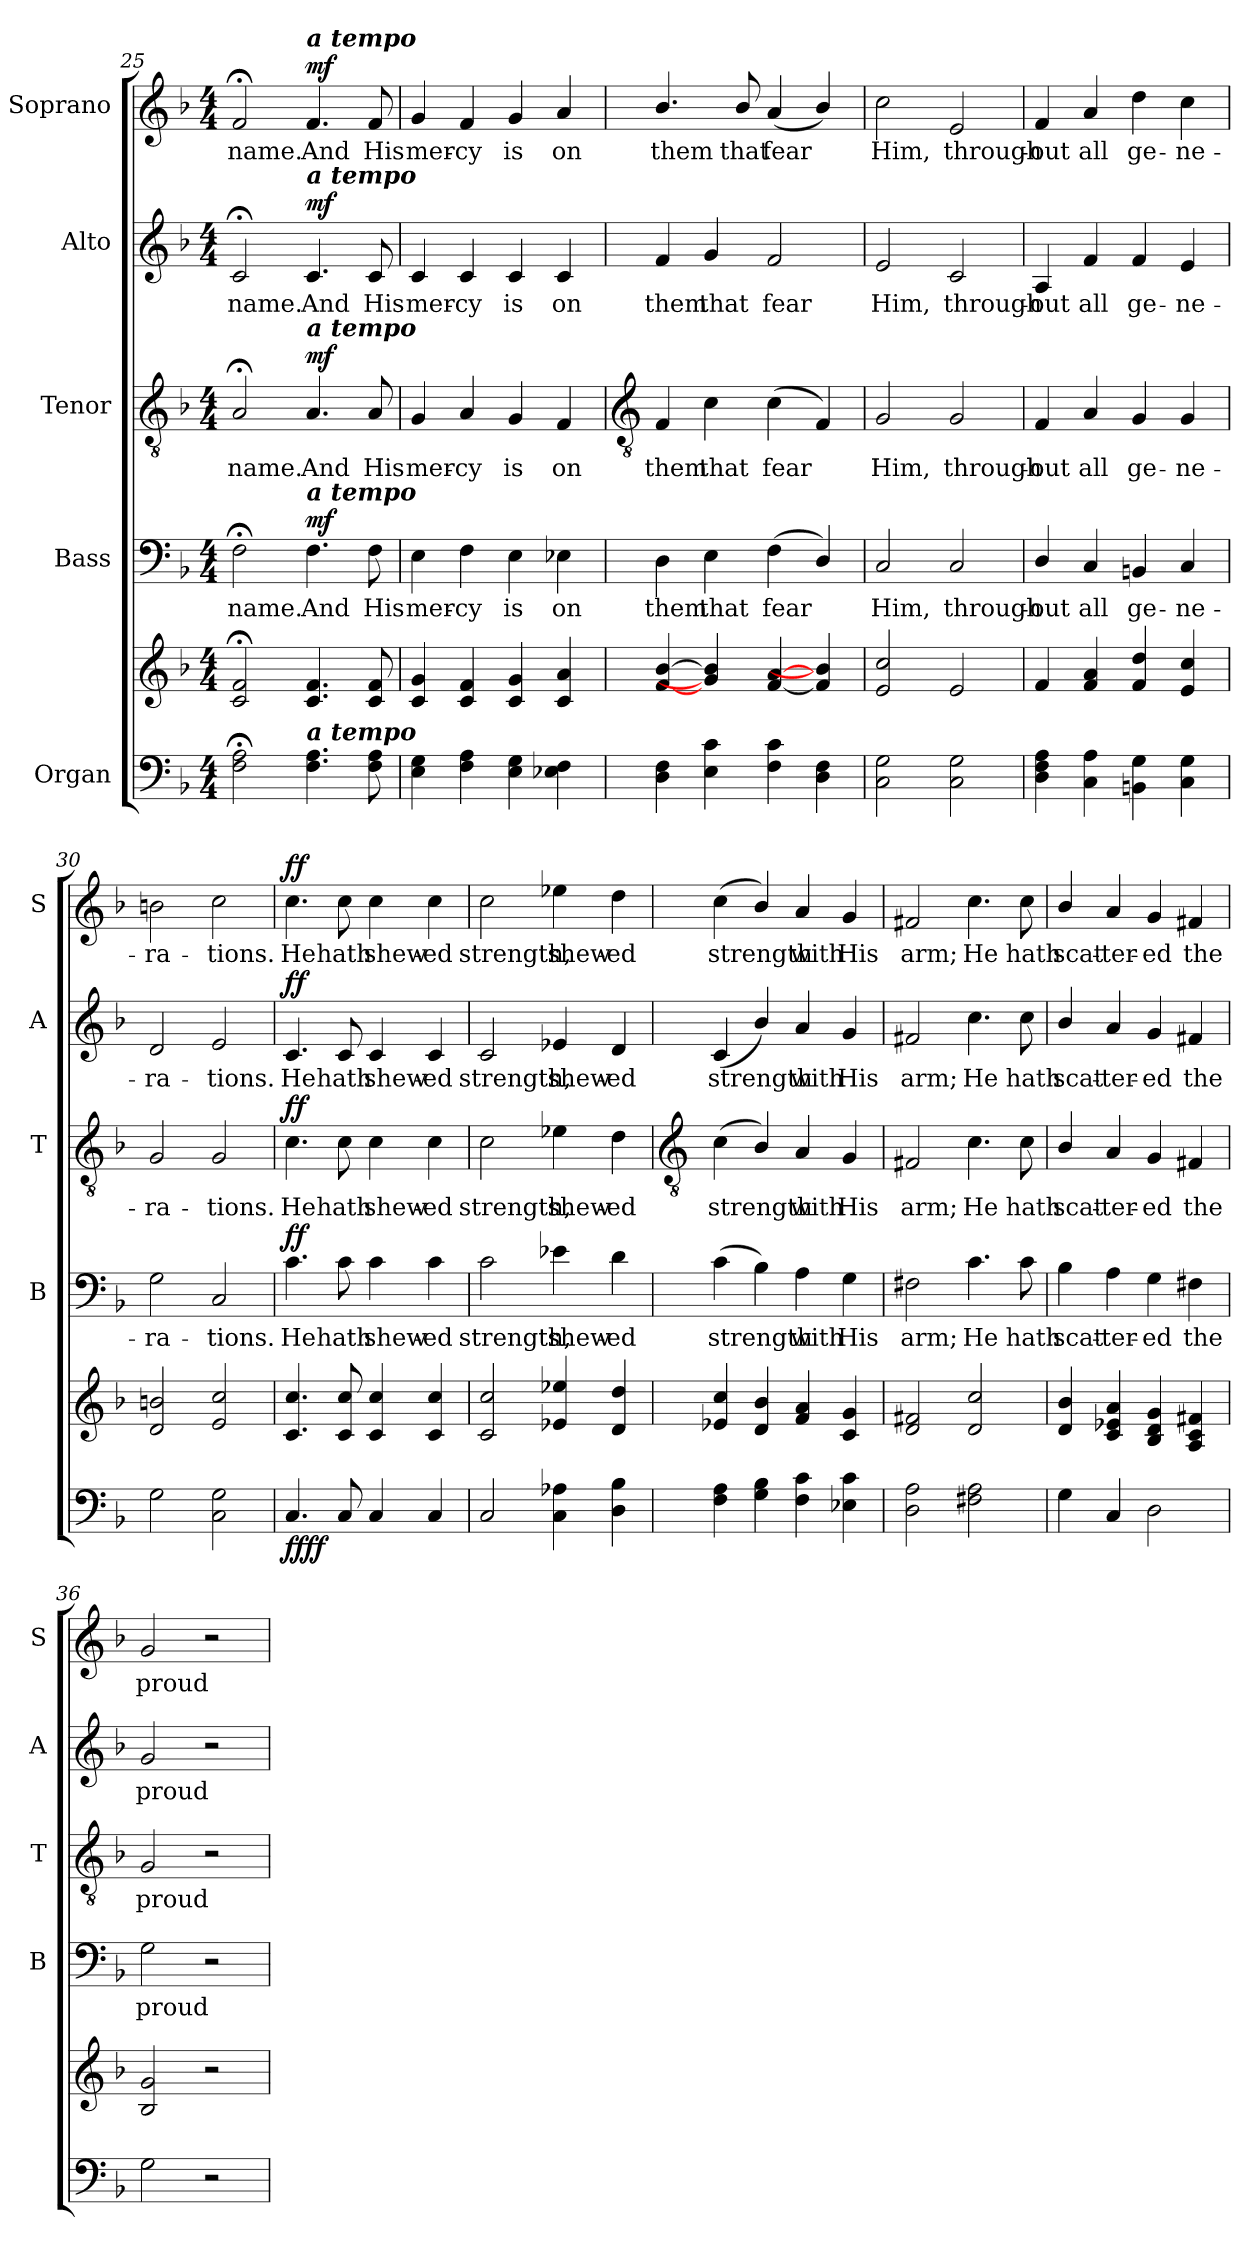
**kern	**kern	**dynam	**kern	**text	**dynam	**kern	**text	**dynam	**kern	**text	**dynam	**kern	**text	**dynam
*part5	*part5	*part5	*part4	*part4	*part4	*part3	*part3	*part3	*part2	*part2	*part2	*part1	*part1	*part1
*staff6	*staff5	*staff5/6	*staff4	*staff4	*staff4	*staff3	*staff3	*staff3	*staff2	*staff2	*staff2	*staff1	*staff1	*staff1
*I"Organ	*	*	*I"Bass	*	*	*I"Tenor	*	*	*I"Alto	*	*	*I"Soprano	*	*
*	*	*	*I'B	*	*	*I'T	*	*	*I'A	*	*	*I'S	*	*
*clefF4	*clefG2	*	*clefF4	*	*	*clefGv2	*	*	*clefG2	*	*	*clefG2	*	*
*k[b-]	*k[b-]	*	*k[b-]	*	*	*k[b-]	*	*	*k[b-]	*	*	*k[b-]	*	*
*F:	*F:	*	*F:	*	*	*F:	*	*	*F:	*	*	*F:	*	*
*M4/4	*M4/4	*	*M4/4	*	*	*M4/4	*	*	*M4/4	*	*	*M4/4	*	*
=25	=25	=25	=25	=25	=25	=25	=25	=25	=25	=25	=25	=25	=25	=25
!	!	!	!	!LO:LY:b	!	!	!LO:LY:b	!	!	!LO:LY:b	!	!	!LO:LY:b	!
2F; 2A;	2c;< 2f;<	.	2F;<	name.	.	2A;<	name.	.	2c;<	name.	.	2f;<	name.	.
!	!	!	!	!	!	!	!	!	!	!	!	!LO:TX:a:Bi:t=a tempo	!	!
!	!	!	!	!	!	!	!	!	!LO:TX:a:Bi:t=a tempo	!	!	!	!	!
!	!	!	!	!	!	!LO:TX:a:Bi:t=a tempo	!	!	!	!	!	!	!	!
!	!	!	!LO:TX:a:Bi:t=a tempo	!	!	!	!	!	!	!	!	!	!	!
!LO:TX:a:Bi:t=a tempo	!	!	!	!	!	!	!	!	!	!	!	!	!	!
!	!	!LO:DY:b=2	!	!LO:LY:b	!	!	!LO:LY:b	!	!	!LO:LY:b	!	!	!LO:LY:b	!
!	!	!LO:DY:n=1:b	!	!	!LO:DY:b	!	!	!LO:DY:b	!	!	!LO:DY:b	!	!	!LO:DY:b
4.F 4.A	4.c 4.f	mf mf	4.F	And	mf	4.A	And	mf	4.c	And	mf	4.f	And	mf
!	!	!	!	!LO:LY:b	!	!	!LO:LY:b	!	!	!LO:LY:b	!	!	!LO:LY:b	!
8F 8A	8c 8f	.	8F	His	.	8A	His	.	8c	His	.	8f	His	.
=26	=26	=26	=26	=26	=26	=26	=26	=26	=26	=26	=26	=26	=26	=26
!	!	!	!	!LO:LY:b	!	!	!LO:LY:b	!	!	!LO:LY:b	!	!	!LO:LY:b	!
4E 4G	4c 4g	.	4E	mer-	.	4G	mer-	.	4c	mer-	.	4g	mer-	.
!	!	!	!	!LO:LY:b	!	!	!LO:LY:b	!	!	!LO:LY:b	!	!	!LO:LY:b	!
4F 4A	4c 4f	.	4F	-cy	.	4A	-cy	.	4c	-cy	.	4f	-cy	.
!	!	!	!	!LO:LY:b	!	!	!LO:LY:b	!	!	!LO:LY:b	!	!	!LO:LY:b	!
4E 4G	4c 4g	.	4E	is	.	4G	is	.	4c	is	.	4g	is	.
!	!	!	!	!LO:LY:b	!	!	!LO:LY:b	!	!	!LO:LY:b	!	!	!LO:LY:b	!
4E-X 4F	4c 4a	.	4E-X	on	.	4F	on	.	4c	on	.	4a	on	.
!!LO:LB:g=z
=27	=27	=27	=27	=27	=27	=27	=27	=27	=27	=27	=27	=27	=27	=27
*	*	*	*	*	*	*clefGv2	*	*	*	*	*	*	*	*
!	!	!	!	!LO:LY:b	!	!	!LO:LY:b	!	!	!LO:LY:b	!	!	!LO:LY:b	!
4D 4F	[4f/ [4b-/	.	4D	them	.	4F	them	.	4f	them	.	4.b-/	them	.
!	!	!	!	!LO:LY:b	!	!	!LO:LY:b	!	!	!LO:LY:b	!	!	!	!
4E 4c	4g/] 4b-/]	.	4E	that	.	4c	that	.	4g	that	.	.	.	.
!	!	!	!	!	!	!	!	!	!	!	!	!	!LO:LY:b	!
.	.	.	.	.	.	.	.	.	.	.	.	8b-/	that	.
!	!	!	!	!LO:LY:b	!	!	!LO:LY:b	!	!	!LO:LY:b	!	!	!LO:LY:b	!
4F 4c	[4f [4a	.	(>4F	fear	.	(4c	fear	.	2f	fear	.	(<4a	fear	.
4D 4F	4f/] 4b-/]	.	4D/)	.	.	4F)	.	.	.	.	.	4b-/)	.	.
=28	=28	=28	=28	=28	=28	=28	=28	=28	=28	=28	=28	=28	=28	=28
!	!	!	!	!LO:LY:b	!	!	!LO:LY:b	!	!	!LO:LY:b	!	!	!LO:LY:b	!
2C\ 2G\	2e/ 2cc/	.	2C	Him,	.	2G	Him,	.	2e	Him,	.	2cc	Him,	.
!	!	!	!	!LO:LY:b	!	!	!LO:LY:b	!	!	!LO:LY:b	!	!	!LO:LY:b	!
2C\ 2G\	2e	.	2C	through-	.	2G	through-	.	2c	through-	.	2e	through-	.
=29	=29	=29	=29	=29	=29	=29	=29	=29	=29	=29	=29	=29	=29	=29
!	!	!	!	!LO:LY:b	!	!	!LO:LY:b	!	!	!LO:LY:b	!	!	!LO:LY:b	!
4D 4F 4A	4f	.	4D/	-out	.	4F	-out	.	4A	-out	.	4f	-out	.
!	!	!	!	!LO:LY:b	!	!	!LO:LY:b	!	!	!LO:LY:b	!	!	!LO:LY:b	!
4C\ 4A\	4f 4a	.	4C	all	.	4A	all	.	4f	all	.	4a	all	.
!	!	!	!	!LO:LY:b	!	!	!LO:LY:b	!	!	!LO:LY:b	!	!	!LO:LY:b	!
4BBn\ 4G\	4f/ 4dd/	.	4BBn	ge-	.	4G	ge-	.	4f	ge-	.	4dd	ge-	.
!	!	!	!	!LO:LY:b	!	!	!LO:LY:b	!	!	!LO:LY:b	!	!	!LO:LY:b	!
4C\ 4G\	4e/ 4cc/	.	4C	-ne-	.	4G	-ne-	.	4e	-ne-	.	4cc	-ne-	.
=30	=30	=30	=30	=30	=30	=30	=30	=30	=30	=30	=30	=30	=30	=30
!	!	!	!	!LO:LY:b	!	!	!LO:LY:b	!	!	!LO:LY:b	!	!	!LO:LY:b	!
2G	2d/ 2bn/	.	2G	-ra-	.	2G	-ra-	.	2d	-ra-	.	2bn	-ra-	.
!	!	!	!	!LO:LY:b	!	!	!LO:LY:b	!	!	!LO:LY:b	!	!	!LO:LY:b	!
2C\ 2G\	2e/ 2cc/	.	2C	-tions.	.	2G	-tions.	.	2e	-tions.	.	2cc	-tions.	.
=31	=31	=31	=31	=31	=31	=31	=31	=31	=31	=31	=31	=31	=31	=31
!	!	!LO:DY:b=2	!	!LO:LY:b	!	!	!LO:LY:b	!	!	!LO:LY:b	!	!	!LO:LY:b	!
!	!	!LO:DY:n=1:b	!	!	!LO:DY:b	!	!	!LO:DY:b	!	!	!LO:DY:b	!	!	!LO:DY:b
4.C	4.c/ 4.cc/	ff ff	4.c	He	ff	4.c	He	ff	4.c	He	ff	4.cc	He	ff
!	!	!	!	!LO:LY:b	!	!	!LO:LY:b	!	!	!LO:LY:b	!	!	!LO:LY:b	!
8C	8c/ 8cc/	.	8c	hath	.	8c	hath	.	8c	hath	.	8cc	hath	.
!	!	!	!	!LO:LY:b	!	!	!LO:LY:b	!	!	!LO:LY:b	!	!	!LO:LY:b	!
4C	4c/ 4cc/	.	4c	shew-	.	4c	shew-	.	4c	shew-	.	4cc	shew-	.
!	!	!	!	!LO:LY:b	!	!	!LO:LY:b	!	!	!LO:LY:b	!	!	!LO:LY:b	!
4C	4c/ 4cc/	.	4c	-ed	.	4c	-ed	.	4c	-ed	.	4cc	-ed	.
=32	=32	=32	=32	=32	=32	=32	=32	=32	=32	=32	=32	=32	=32	=32
!	!	!	!	!LO:LY:b	!	!	!LO:LY:b	!	!	!LO:LY:b	!	!	!LO:LY:b	!
2C	2c/ 2cc/	.	2c	strength,	.	2c	strength,	.	2c	strength,	.	2cc	strength,	.
!	!	!	!	!LO:LY:b	!	!	!LO:LY:b	!	!	!LO:LY:b	!	!	!LO:LY:b	!
4C\ 4A-X\	4e-X/ 4ee-X/	.	4e-X	shew-	.	4e-X	shew-	.	4e-X	shew-	.	4ee-X	shew-	.
!	!	!	!	!LO:LY:b	!	!	!LO:LY:b	!	!	!LO:LY:b	!	!	!LO:LY:b	!
4D\ 4B-\	4d/ 4dd/	.	4d\	-ed	.	4d	-ed	.	4d	-ed	.	4dd	-ed	.
!!LO:LB:g=z
=33	=33	=33	=33	=33	=33	=33	=33	=33	=33	=33	=33	=33	=33	=33
*	*	*	*	*	*	*clefGv2	*	*	*	*	*	*	*	*
!	!	!	!	!LO:LY:b	!	!	!LO:LY:b	!	!	!LO:LY:b	!	!	!LO:LY:b	!
4F\ 4A\	4e-X/ 4cc/	.	(>4c	strength	.	(<4c	strength	.	(<4c	strength	.	(<4cc	strength	.
4G\ 4B-\	4d/ 4b-/	.	4B-\)	.	.	4B-/)	.	.	4b-/)	.	.	4b-/)	.	.
!	!	!	!	!LO:LY:b	!	!	!LO:LY:b	!	!	!LO:LY:b	!	!	!LO:LY:b	!
4F\ 4c\	4f 4a	.	4A	with	.	4A	with	.	4a	with	.	4a	with	.
!	!	!	!	!LO:LY:b	!	!	!LO:LY:b	!	!	!LO:LY:b	!	!	!LO:LY:b	!
4E-X 4c	4c 4g	.	4G	His	.	4G	His	.	4g	His	.	4g	His	.
=34	=34	=34	=34	=34	=34	=34	=34	=34	=34	=34	=34	=34	=34	=34
!	!	!	!	!LO:LY:b	!	!	!LO:LY:b	!	!	!LO:LY:b	!	!	!LO:LY:b	!
2D 2A	2d 2f#X	.	2F#X	arm;	.	2F#X	arm;	.	2f#X	arm;	.	2f#X	arm;	.
!	!	!	!	!LO:LY:b	!	!	!LO:LY:b	!	!	!LO:LY:b	!	!	!LO:LY:b	!
2F#X\ 2A\	2d/ 2cc/	.	4.c	He	.	4.c	He	.	4.cc	He	.	4.cc	He	.
!	!	!	!	!LO:LY:b	!	!	!LO:LY:b	!	!	!LO:LY:b	!	!	!LO:LY:b	!
.	.	.	8c	hath	.	8c	hath	.	8cc	hath	.	8cc	hath	.
=35	=35	=35	=35	=35	=35	=35	=35	=35	=35	=35	=35	=35	=35	=35
!	!	!	!	!LO:LY:b	!	!	!LO:LY:b	!	!	!LO:LY:b	!	!	!LO:LY:b	!
4G\	4d/ 4b-/	.	4B-\	scat-	.	4B-/	scat-	.	4b-/	scat-	.	4b-/	scat-	.
!	!	!	!	!LO:LY:b	!	!	!LO:LY:b	!	!	!LO:LY:b	!	!	!LO:LY:b	!
4C/	4c 4e-X 4a	.	4A	-ter-	.	4A	-ter-	.	4a	-ter-	.	4a	-ter-	.
!	!	!	!	!LO:LY:b	!	!	!LO:LY:b	!	!	!LO:LY:b	!	!	!LO:LY:b	!
2D	4B- 4d 4g	.	4G	-ed	.	4G	-ed	.	4g	-ed	.	4g	-ed	.
!	!	!	!	!LO:LY:b	!	!	!LO:LY:b	!	!	!LO:LY:b	!	!	!LO:LY:b	!
.	4A 4c 4f#X	.	4F#X	the	.	4F#X	the	.	4f#X	the	.	4f#X	the	.
=36	=36	=36	=36	=36	=36	=36	=36	=36	=36	=36	=36	=36	=36	=36
!	!	!	!	!LO:LY:b	!	!	!LO:LY:b	!	!	!LO:LY:b	!	!	!LO:LY:b	!
2G	2B- 2g	.	2G	proud	.	2G	proud	.	2g	proud	.	2g	proud	.
2r	2r	.	2r	.	.	2r	.	.	2r	.	.	2r	.	.
=	=	=	=	=	=	=	=	=	=	=	=	=	=	=
*-	*-	*-	*-	*-	*-	*-	*-	*-	*-	*-	*-	*-	*-	*-
